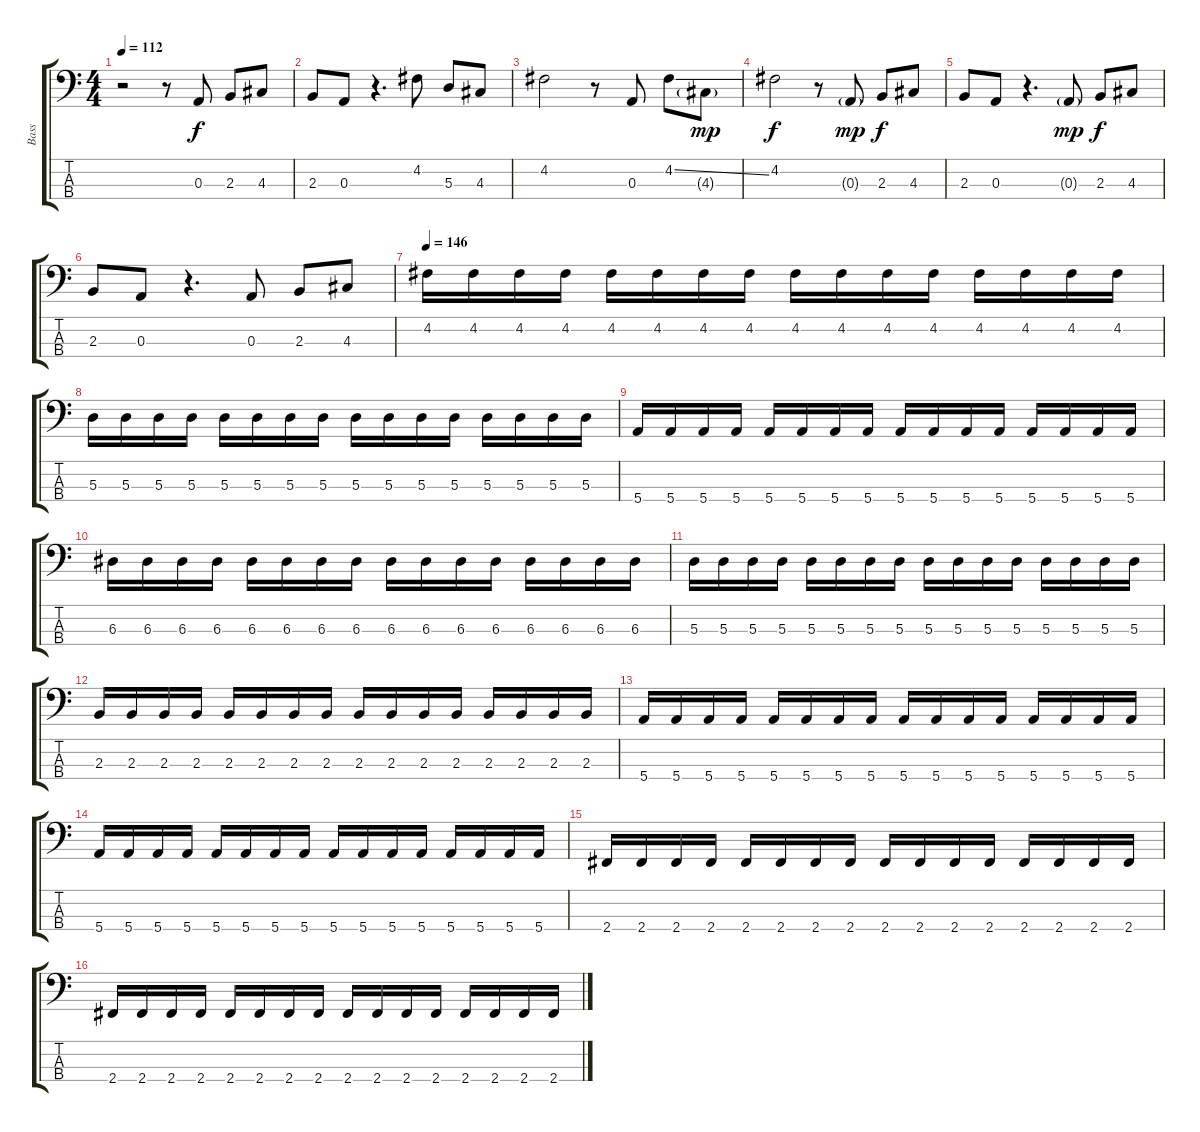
\track ("Bass" "Bass") {instrument electricbasspick}
\staff {score tabs}
\tuning (G2 D2 A1 E1) {hide}
\ts (4 4)
\tempo 112
\clef f4
\ks c
r.2{dy f} r.8 0.3.8 2.3.8 4.3.8 |
2.3.8 0.3.8 r.4{d} 4.2.8 5.3.8 4.3.8 |
4.2.2 r.8 0.3.8 4.2{ss}.8 4.3{g}.8{dy mp} |
4.2.2{dy f} r.8 0.3{g}.8{dy mp} 2.3.8{dy f} 4.3.8 |
2.3.8 0.3.8 r.4{d} 0.3{g}.8{dy mp} 2.3.8{dy f} 4.3.8 |
2.3.8 0.3.8 r.4{d} 0.3.8 2.3.8{volume 14} 4.3.8 |
\tempo 146
4.2.16 4.2.16 4.2.16 4.2.16 4.2.16 4.2.16 4.2.16 4.2.16 4.2.16 4.2.16 4.2.16 4.2.16 4.2.16 4.2.16 4.2.16 4.2.16 |
5.3.16 5.3.16 5.3.16 5.3.16 5.3.16 5.3.16 5.3.16 5.3.16 5.3.16 5.3.16 5.3.16 5.3.16 5.3.16 5.3.16 5.3.16 5.3.16 |
5.4.16 5.4.16 5.4.16 5.4.16 5.4.16 5.4.16 5.4.16 5.4.16 5.4.16 5.4.16 5.4.16 5.4.16 5.4.16 5.4.16 5.4.16 5.4.16 |
6.3.16 6.3.16 6.3.16 6.3.16 6.3.16 6.3.16 6.3.16 6.3.16 6.3.16 6.3.16 6.3.16 6.3.16 6.3.16 6.3.16 6.3.16 6.3.16 |
5.3.16 5.3.16 5.3.16 5.3.16 5.3.16 5.3.16 5.3.16 5.3.16 5.3.16 5.3.16 5.3.16 5.3.16 5.3.16 5.3.16 5.3.16 5.3.16 |
2.3.16 2.3.16 2.3.16 2.3.16 2.3.16 2.3.16 2.3.16 2.3.16 2.3.16 2.3.16 2.3.16 2.3.16 2.3.16 2.3.16 2.3.16 2.3.16 |
5.4.16 5.4.16 5.4.16 5.4.16 5.4.16 5.4.16 5.4.16 5.4.16 5.4.16 5.4.16 5.4.16 5.4.16 5.4.16 5.4.16 5.4.16 5.4.16 |
5.4.16 5.4.16 5.4.16 5.4.16 5.4.16 5.4.16 5.4.16 5.4.16 5.4.16 5.4.16 5.4.16 5.4.16 5.4.16 5.4.16 5.4.16 5.4.16 |
2.4.16 2.4.16 2.4.16 2.4.16 2.4.16 2.4.16 2.4.16 2.4.16 2.4.16 2.4.16 2.4.16 2.4.16 2.4.16 2.4.16 2.4.16 2.4.16 |
2.4.16 2.4.16 2.4.16 2.4.16 2.4.16 2.4.16 2.4.16 2.4.16 2.4.16 2.4.16 2.4.16 2.4.16 2.4.16 2.4.16 2.4.16 2.4.16
